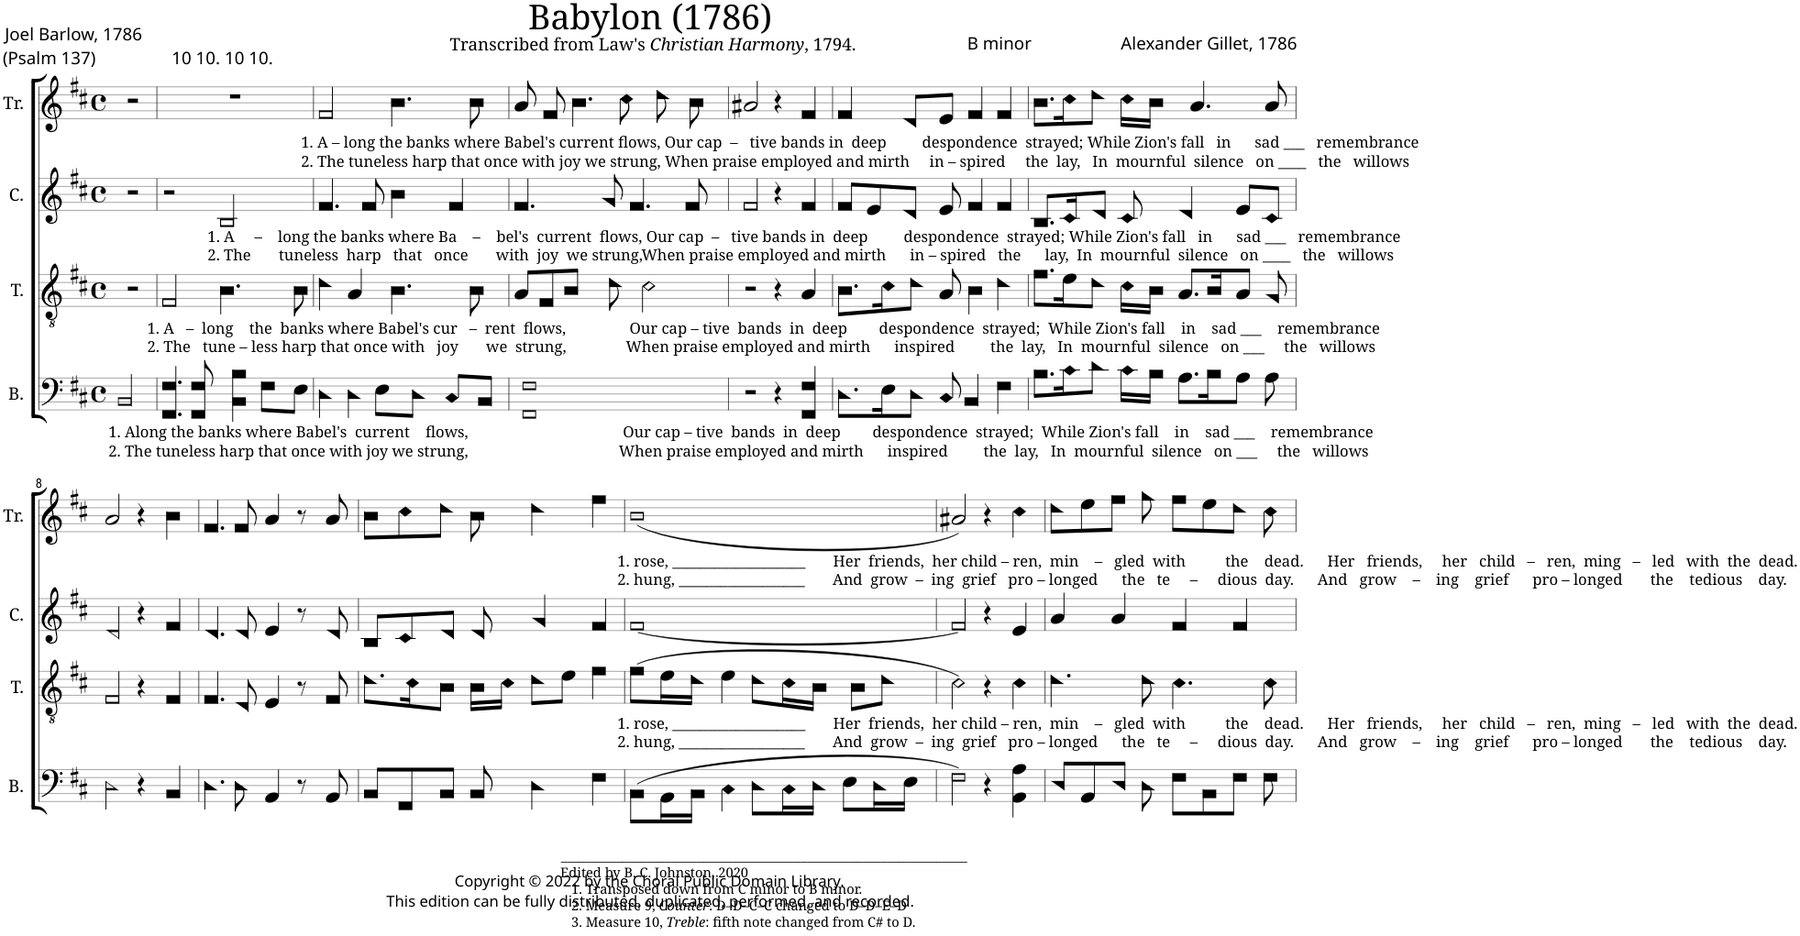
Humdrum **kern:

**kern	**kern	**kern	**kern
*part4	*part3	*part2	*part1
*staff4	*staff3	*staff2	*staff1
*I"B.	*I"T.	*I"C.	*I"Tr.
*I'B.	*I'T.	*I'C.	*I'Tr.
*clefF4	*clefGv2	*clefG2	*clefG2
*k[f#c#]	*k[f#c#]	*k[f#c#]	*k[f#c#]
*M4/4	*M4/4	*M4/4	*M4/4
*met(c)	*met(c)	*met(c)	*met(c)
=1	=1	=1	=1
!LO:TX:b:t=1. Along the banks where Babel's  current    flows,                                       Our cap – tive  bands  in  deep        despondence  strayed;  While Zion's fall    in    sad ___    remembrance	!	!	!
!LO:TX:b:t=2. The tuneless harp that once with joy we strung,                                      When praise employed and mirth      inspired         the  lay,   In  mournful  silence   on ___     the   willows	!	!	!
2BB!/	2r	2r	2r
=2	=2	=2	=2
!	!LO:TX:b:t=1. A   –  long    the  banks where Babel's cur   –  rent  flows,                Our cap – tive  bands  in  deep        despondence  strayed;  While Zion's fall    in    sad ___    remembrance	!	!
!	!LO:TX:b:t=2. The   tune – less harp that once with   joy       we  strung,               When praise employed and mirth      inspired         the  lay,   In  mournful  silence   on ___     the   willows	!	!
4.FF#!/ 4.F#!/	2F#!/	2r	1r
8FF#!/ 8F#!/	.	.	.
!	!	!LO:TX:b:t=1. A     –    long the banks where Ba    –    bel's  current  flows, Our cap  –   tive bands in  deep         despondence  strayed; While Zion's fall   in      sad ___   remembrance	!
!	!	!LO:TX:b:t=2. The       tuneless  harp   that   once       with  joy  we strung,When praise employed and mirth      in – spired   the      lay,  In  mournful  silence   on ____   the   willows	!
4BB!\ 4B!\	4.B!\	2B!/	.
8F#!\L	.	.	.
8E!\J	8B!\	.	.
=3	=3	=3	=3
!	!	!	!LO:TX:b:t=1. A – long the banks where Babel's current flows, Our cap  –   tive bands in  deep         despondence  strayed; While Zion's fall   in      sad ___   remembrance
!	!	!	!LO:TX:b:t=2. The tuneless harp that once with joy we strung, When praise employed and mirth     in – spired     the  lay,   In  mournful  silence   on ____   the   willows
4D!\	4d!\	4.f#!/	2f#!/
4D!\	4A!/	.	.
.	.	8f#!/	.
8E!\L	4.B!\	4b!\	4.b!\
8D!\J	.	.	.
8C#!/L	.	4f#!/	.
8BB!/J	8B!\	.	8b!\
=4	=4	=4	=4
1FF#! 1F#!	8A!/L	4.f#!/	8a!/
.	8F#!/	.	8f#!/
.	8B!/J	.	4.b!\
.	8d!\	8g!/	.
.	2c#!\	4.f#!/	.
.	.	.	8cc#!\
.	.	.	8dd!\
.	.	8f#!/	8b!\
=5	=5	=5	=5
2r	2r	2f#!/	2a#X!/
4r	4r	4r	4r
4FF#!/ 4F#!/	4A!/	4f#!/	4f#!/
=6	=6	=6	=6
8.D!\L	8.B!\L	8f#!/L	4f#!/
.	.	8e!/	.
16E!\K	16c#!\K	.	.
8D!\J	8d!\J	8d!/J	8d!/L
8C#!/	8A!/	8e!/	8e!/J
4BB!/	4B!\	4f#!/	4f#!/
4F#!\	4d!\	4f#!/	4f#!/
=7	=7	=7	=7
8.B!\L	8.f#!\L	8.B!/L	8.b!\L
16c#!\K	16e!\K	16c#!/K	16cc#!\K
8d!\J	8d!\J	8d!/J	8dd!\J
16c#!\LL	16c#!\LL	8c#!/	16cc#!\LL
16B!\JJ	16B!\JJ	.	16b!\JJ
8.A!\L	8.A!/L	4d!/	4.a!/
16B!\K	16B!/K	.	.
8A!\J	8A!/J	8e!/L	.
8A!\	8G!/	8c#!/J	8a!/
!!LO:LB:g=z
=8	=8	=8	=8
2D!\	2F#!/	2d!/	2a!/
4r	4r	4r	4r
4BB!/	4F#!/	4f#!/	4b!\
=9	=9	=9	=9
4.D!\	4.F#!/	4.d!/	4.f#!/
8D!\	8D!/	8d!/	8f#!/
4AA!/	4E!/	4e!/	4a!/
8r	8r	8r	8r
8AA!/	8F#!/	8d!/	8a!/
=10	=10	=10	=10
8BB!/L	8.d!\L	8B!/L	8b!\L
8FF#!/	.	8c#!/	8cc#!\
.	16c#!\K	.	.
8BB!/J	8B!\J	8d!/J	8dd!\J
8BB!/	16B!\LL	8d!/	8b!\
.	16c#!\JJ	.	.
4D!\	8d!\L	4g!/	4dd!\
.	8e!\J	.	.
4F#!\	4f#!\	4f#!/	4ff#!\
=11	=11	=11	=11
!	!	!	!LO:TX:b:t=1. rose, ___________________       Her  friends,  her child – ren,  min    –   gled  with          the    dead.      Her   friends,     her   child   –   ren,  ming   –   led   with  the  dead.
!	!	!	!LO:TX:b:t=2. hung, __________________       And  grow  –  ing  grief   pro – longed      the   te     –     dious  day.      And   grow    –    ing    grief      pro – longed       the    tedious    day.
!	!LO:TX:b:t=1. rose, ___________________       Her  friends,  her child – ren,  min    –   gled  with          the    dead.      Her   friends,     her   child   –   ren,  ming   –   led   with  the  dead.	!	!
!	!LO:TX:b:t=2. hung, __________________       And  grow  –  ing  grief   pro – longed      the   te     –     dious  day.      And   grow    –    ing    grief      pro – longed       the    tedious    day.	!	!
!LO:TX:b:t=__________________________________________________________________	!	!	!
!LO:TX:b:t=Edited by B. C. Johnston, 2020	!	!	!
!LO:TX:b:t=1. Transposed down from C minor to B minor.	!	!	!
!LO:TX:b:t=2. Measure 9,	!	!	!
!LO:TX:b:i:t=Counter	!	!	!
!LO:TX:b:t=&colon; D–D–C–C changed to D–D–E–D	!	!	!
!LO:TX:b:t=3. Measure 10,	!	!	!
!LO:TX:b:i:t=Treble	!	!	!
!LO:TX:b:t=&colon; fifth note changed from C# to D.	!	!	!
(8BB!\L	(8f#!\L	[1f#!	(<1b!
16AA!\L	16e!\L	.	.
16BB!\JJ	16d!\JJ	.	.
4C#!\	4e!\	.	.
8D!\L	8d!\L	.	.
16C#!\L	16c#!\L	.	.
16D!\JJ	16B!\JJ	.	.
8E!\L	8B!\L	.	.
16D!\L	8d!\J	.	.
16E!\JJ	.	.	.
=12	=12	=12	=12
2F#!\)	2c#!\)	2f#!/]	2a#X!/)
4r	4r	4r	4r
4AA!\ 4A!\	4c#!\	4e!/	4cc#!\
=13	=13	=13	=13
8D!/L	4.d!\	4a!/	8dd!\L
8AA!/	.	.	8ee!\
8D!/J	.	4a!/	8ff#!\J
8D!\	8d!\	.	8gg!\
8F#!\L	4.c#!\	4f#!/	8ff#!\L
8BB!\	.	.	8ee!\
8F#!\J	.	4f#!/	8dd!\J
8F#!\	8c#!\	.	8cc#!\
=	=	=	=
*-	*-	*-	*-
